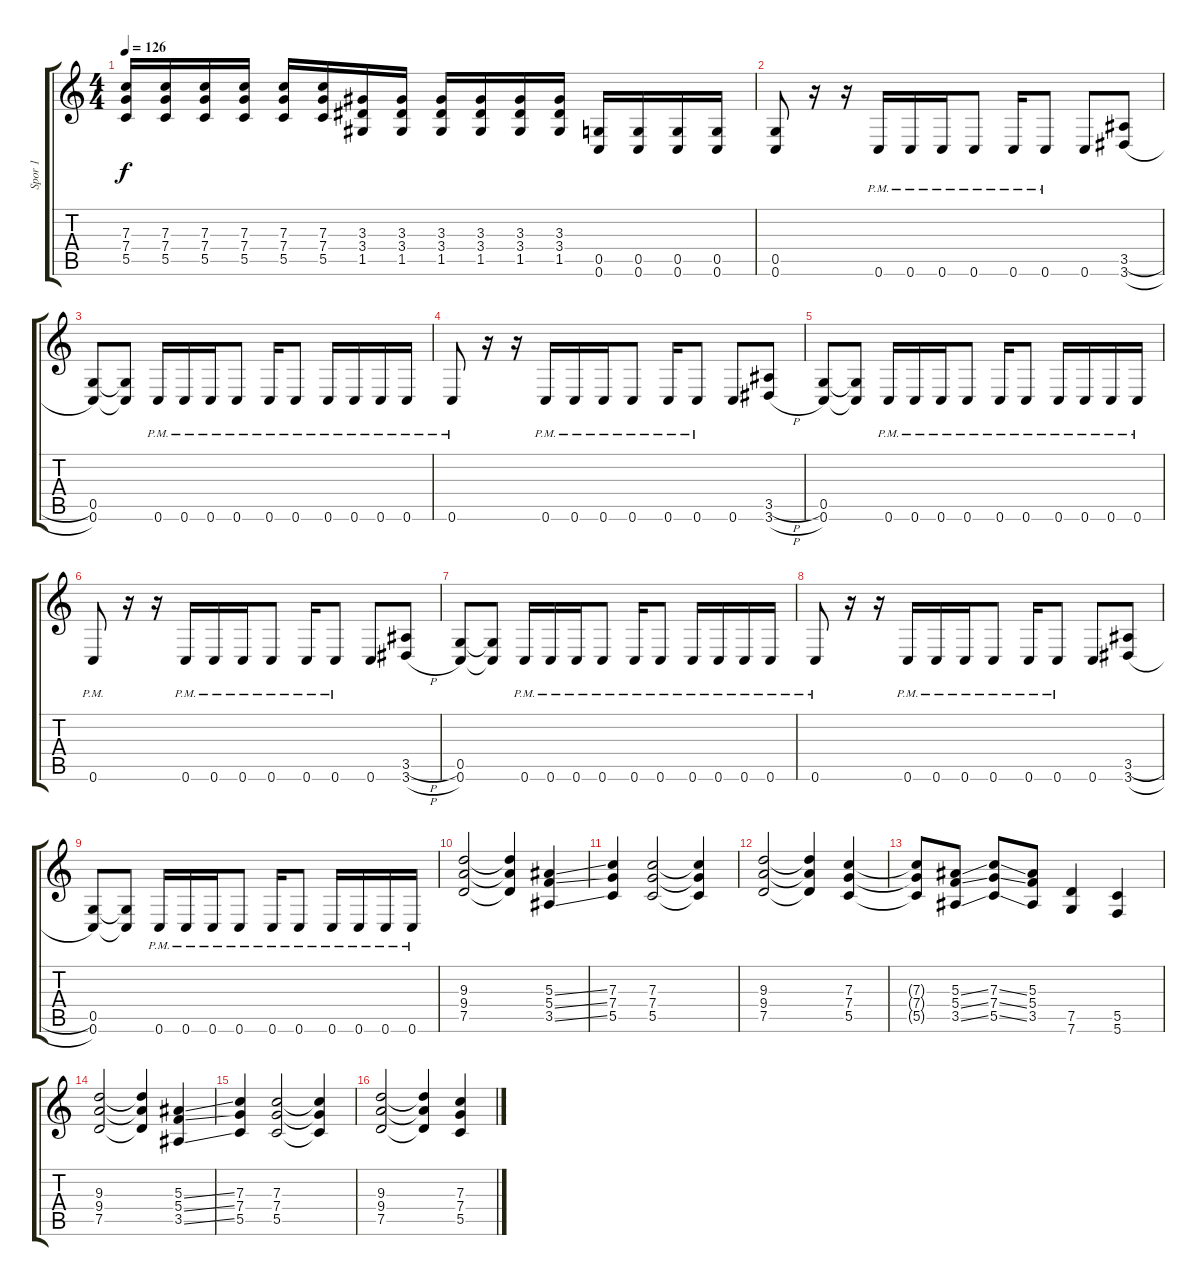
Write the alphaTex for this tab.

\track ("Spor 1" "Spor 1") {instrument distortionguitar}
\staff {score tabs}
\tuning (D4 A3 F3 C3 G2 C2) {hide}
\ts (4 4)
\tempo 126
\clef g2
\ks c
(7.3 7.4 5.5).16{dy f} (7.3 7.4 5.5).16 (7.3 7.4 5.5).16 (7.3 7.4 5.5).16 (7.3 7.4 5.5).16 (7.3 7.4 5.5).16 (3.3 3.4 1.5).16 (3.3 3.4 1.5).16 (3.3 3.4 1.5).16 (3.3 3.4 1.5).16 (3.3 3.4 1.5).16 (3.3 3.4 1.5).16 (0.5 0.6).16 (0.5 0.6).16 (0.5 0.6).16 (0.5 0.6).16 |
(0.5 0.6).8 r.16 r.16 0.6{pm}.16 0.6{pm}.16 0.6{pm}.16 0.6{pm}.8 0.6{pm}.16 0.6{pm}.8 0.6.8 (3.5{h} 3.6{h}).8 |
(0.5 0.6).8 (0.5{t} 0.6{t}).8 0.6{pm}.16 0.6{pm}.16 0.6{pm}.16 0.6{pm}.8 0.6{pm}.16 0.6{pm}.8 0.6{pm}.16 0.6{pm}.16 0.6{pm}.16 0.6{pm}.16 |
0.6{pm}.8 r.16 r.16 0.6{pm}.16 0.6{pm}.16 0.6{pm}.16 0.6{pm}.8 0.6{pm}.16 0.6{pm}.8 0.6.8 (3.5{h} 3.6{h}).8 |
(0.5 0.6).8 (0.5{t} 0.6{t}).8 0.6{pm}.16 0.6{pm}.16 0.6{pm}.16 0.6{pm}.8 0.6{pm}.16 0.6{pm}.8 0.6{pm}.16 0.6{pm}.16 0.6{pm}.16 0.6{pm}.16 |
0.6{pm}.8 r.16 r.16 0.6{pm}.16 0.6{pm}.16 0.6{pm}.16 0.6{pm}.8 0.6{pm}.16 0.6{pm}.8 0.6.8 (3.5{h} 3.6{h}).8 |
(0.5 0.6).8 (0.5{t} 0.6{t}).8 0.6{pm}.16 0.6{pm}.16 0.6{pm}.16 0.6{pm}.8 0.6{pm}.16 0.6{pm}.8 0.6{pm}.16 0.6{pm}.16 0.6{pm}.16 0.6{pm}.16 |
0.6{pm}.8 r.16 r.16 0.6{pm}.16 0.6{pm}.16 0.6{pm}.16 0.6{pm}.8 0.6{pm}.16 0.6{pm}.8 0.6.8 (3.5{h} 3.6{h}).8 |
(0.5 0.6).8 (0.5{t} 0.6{t}).8 0.6{pm}.16 0.6{pm}.16 0.6{pm}.16 0.6{pm}.8 0.6{pm}.16 0.6{pm}.8 0.6{pm}.16 0.6{pm}.16 0.6{pm}.16 0.6{pm}.16 |
(9.3 9.4 7.5).2 (9.3{t} 9.4{t} 7.5{t}).4 (5.3{ss} 5.4{ss} 3.5{ss}).4 |
(7.3 7.4 5.5).4 (7.3 7.4 5.5).2 (7.3{t} 7.4{t} 5.5{t}).4 |
(9.3 9.4 7.5).2 (9.3{t} 9.4{t} 7.5{t}).4 (7.3 7.4 5.5).4 |
(7.3{t} 7.4{t} 5.5{t}).8 (5.3{ss} 5.4{ss} 3.5{ss}).8 (7.3{ss} 7.4{ss} 5.5{ss}).8 (5.3 5.4 3.5).8 (7.5 7.6).4 (5.5 5.6).4 |
(9.3 9.4 7.5).2 (9.3{t} 9.4{t} 7.5{t}).4 (5.3{ss} 5.4{ss} 3.5{ss}).4 |
(7.3 7.4 5.5).4 (7.3 7.4 5.5).2 (7.3{t} 7.4{t} 5.5{t}).4 |
(9.3 9.4 7.5).2 (9.3{t} 9.4{t} 7.5{t}).4 (7.3 7.4 5.5).4
